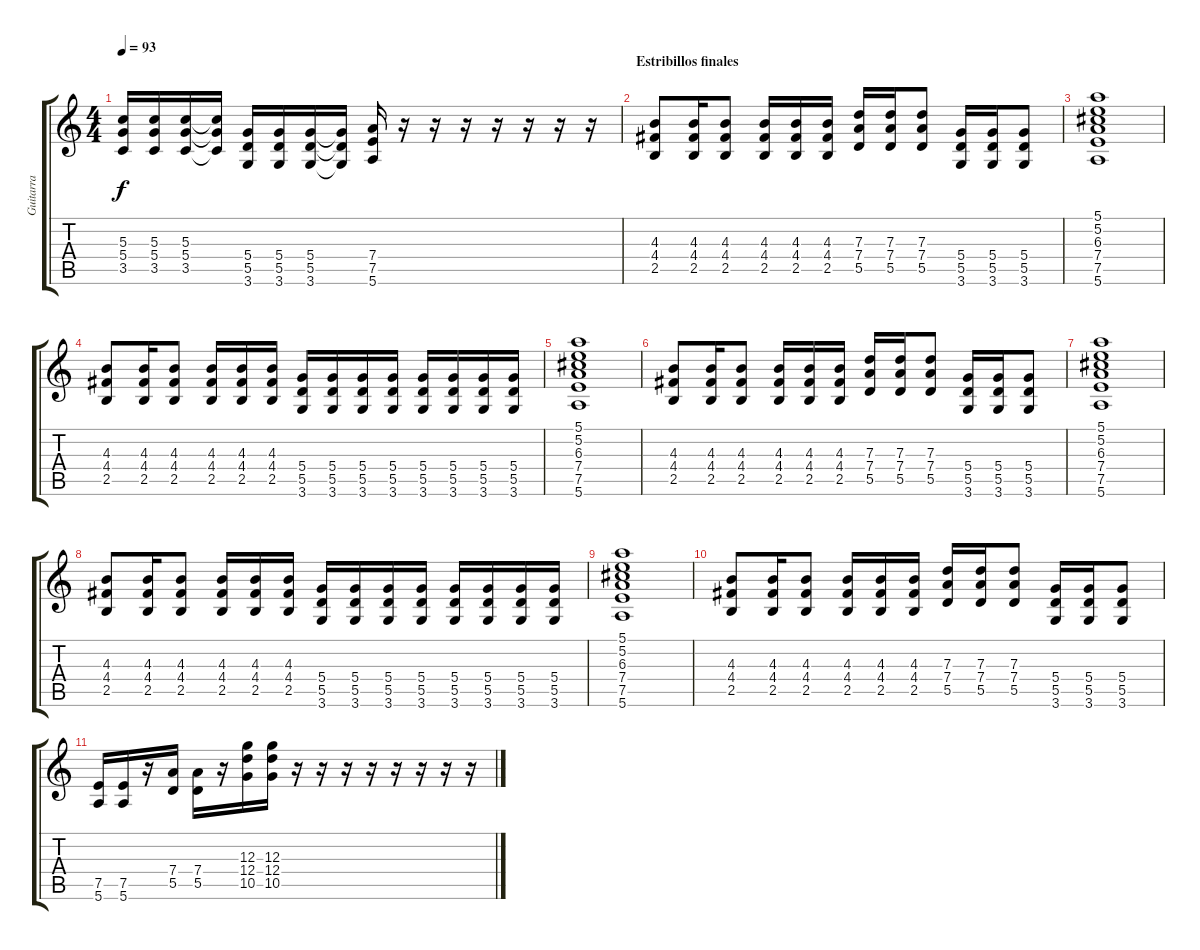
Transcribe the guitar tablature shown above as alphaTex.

\track ("Guitarra" "Guitarra") {instrument electricguitarclean}
\staff {score tabs}
\tuning (E4 B3 G3 D3 A2 E2) {hide}
\ts (4 4)
\tempo 93
\clef g2
\ks c
(5.3 5.4 3.5).16{dy f} (5.3 5.4 3.5).16 (5.3 5.4 3.5).16 (5.3{t} 5.4{t} 3.5{t}).16 (5.4 5.5 3.6).16 (5.4 5.5 3.6).16 (5.4 5.5 3.6).16 (5.4{t} 5.5{t} 3.6{t}).16 (7.4 7.5 5.6).16 r.16 r.16 r.16 r.16 r.16 r.16 r.16 |
\section ("" "Estribillos finales")
(4.3 4.4 2.5).8 (4.3 4.4 2.5).16 (4.3 4.4 2.5).8 (4.3 4.4 2.5).16 (4.3 4.4 2.5).16 (4.3 4.4 2.5).16 (7.3 7.4 5.5).16 (7.3 7.4 5.5).16 (7.3 7.4 5.5).8 (5.4 5.5 3.6).16 (5.4 5.5 3.6).16 (5.4 5.5 3.6).8 |
(5.1 5.2 6.3 7.4 7.5 5.6).1 |
(4.3 4.4 2.5).8 (4.3 4.4 2.5).16 (4.3 4.4 2.5).8 (4.3 4.4 2.5).16 (4.3 4.4 2.5).16 (4.3 4.4 2.5).16 (5.4 5.5 3.6).16 (5.4 5.5 3.6).16 (5.4 5.5 3.6).16 (5.4 5.5 3.6).16 (5.4 5.5 3.6).16 (5.4 5.5 3.6).16 (5.4 5.5 3.6).16 (5.4 5.5 3.6).16 |
(5.1 5.2 6.3 7.4 7.5 5.6).1 |
(4.3 4.4 2.5).8 (4.3 4.4 2.5).16 (4.3 4.4 2.5).8 (4.3 4.4 2.5).16 (4.3 4.4 2.5).16 (4.3 4.4 2.5).16 (7.3 7.4 5.5).16 (7.3 7.4 5.5).16 (7.3 7.4 5.5).8 (5.4 5.5 3.6).16 (5.4 5.5 3.6).16 (5.4 5.5 3.6).8 |
(5.1 5.2 6.3 7.4 7.5 5.6).1 |
(4.3 4.4 2.5).8 (4.3 4.4 2.5).16 (4.3 4.4 2.5).8 (4.3 4.4 2.5).16 (4.3 4.4 2.5).16 (4.3 4.4 2.5).16 (5.4 5.5 3.6).16 (5.4 5.5 3.6).16 (5.4 5.5 3.6).16 (5.4 5.5 3.6).16 (5.4 5.5 3.6).16 (5.4 5.5 3.6).16 (5.4 5.5 3.6).16 (5.4 5.5 3.6).16 |
(5.1 5.2 6.3 7.4 7.5 5.6).1 |
(4.3 4.4 2.5).8 (4.3 4.4 2.5).16 (4.3 4.4 2.5).8 (4.3 4.4 2.5).16 (4.3 4.4 2.5).16 (4.3 4.4 2.5).16 (7.3 7.4 5.5).16 (7.3 7.4 5.5).16 (7.3 7.4 5.5).8 (5.4 5.5 3.6).16 (5.4 5.5 3.6).16 (5.4 5.5 3.6).8 |
(7.5 5.6).16 (7.5 5.6).16 r.16 (7.4 5.5).16 (7.4 5.5).16 r.16 (12.3 12.4 10.5).16 (12.3 12.4 10.5).16 r.16 r.16 r.16 r.16 r.16 r.16 r.16 r.16
